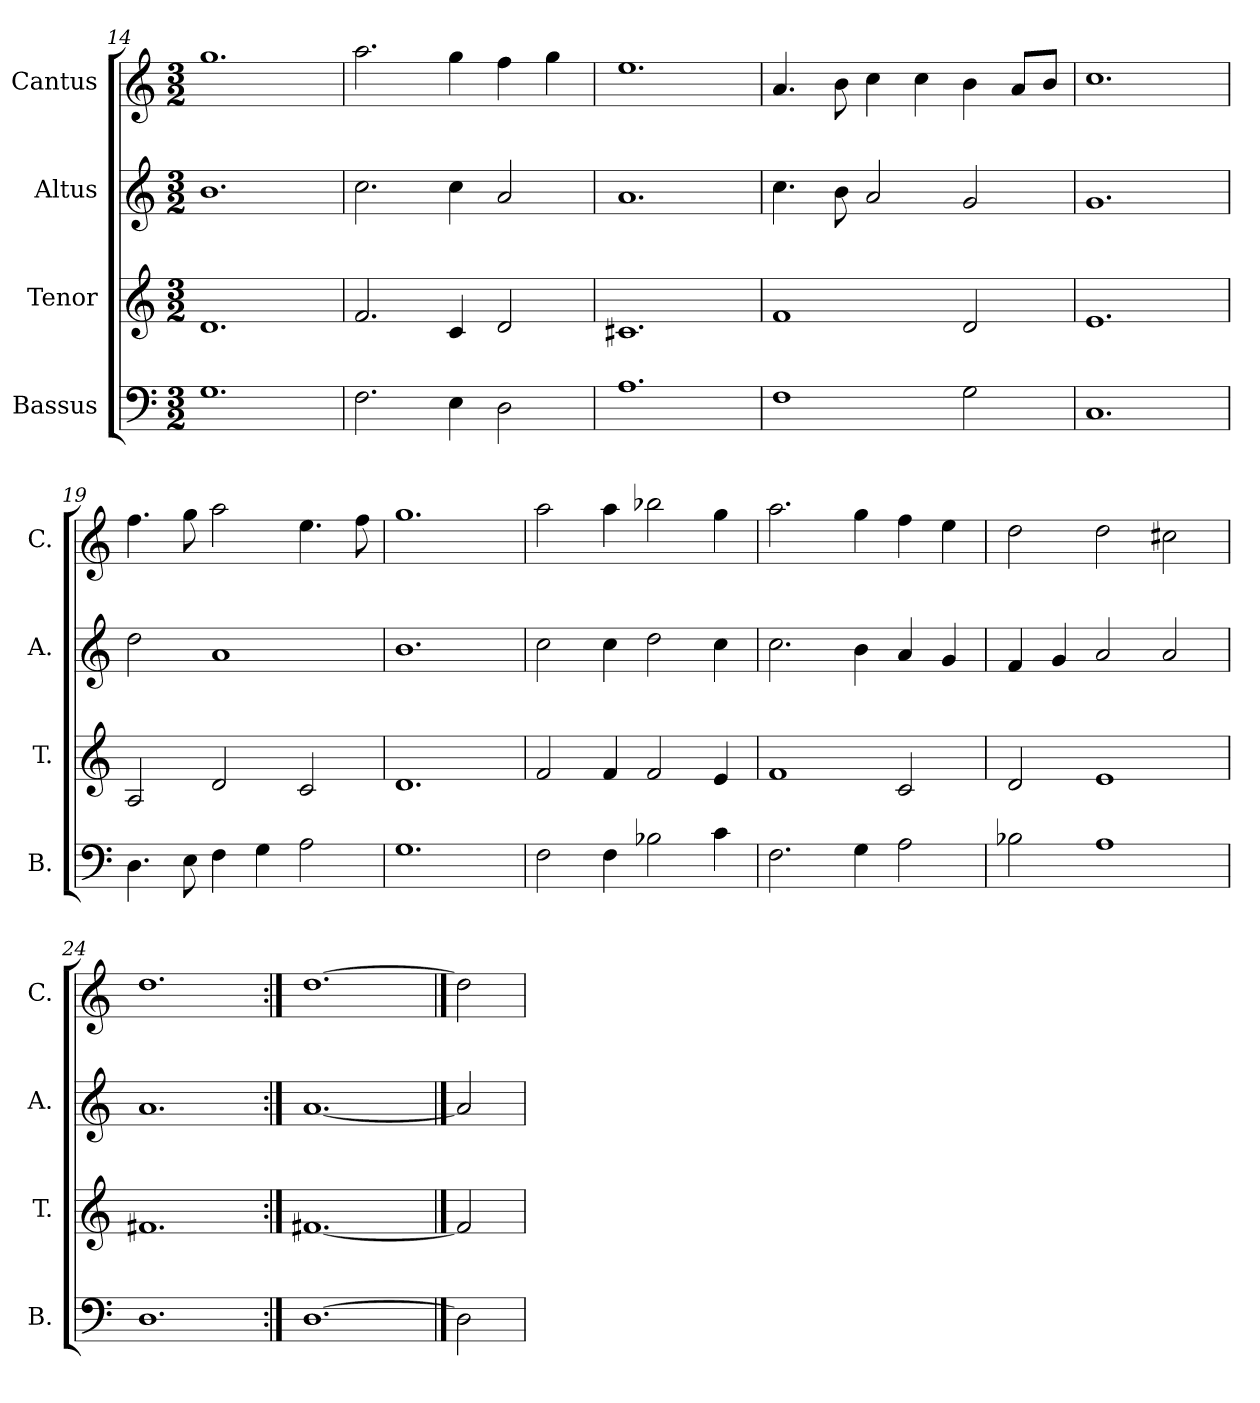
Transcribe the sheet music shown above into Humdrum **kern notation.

**kern	**kern	**kern	**kern
*part4	*part3	*part2	*part1
*staff4	*staff3	*staff2	*staff1
*I"Bassus	*I"Tenor	*I"Altus	*I"Cantus
*I'B.	*I'T.	*I'A.	*I'C.
*clefF4	*clefG2	*clefG2	*clefG2
*k[]	*k[]	*k[]	*k[]
*M3/2	*M3/2	*M3/2	*M3/2
=14	=14	=14	=14
1.G	1.d	1.b	1.gg
=15	=15	=15	=15
2.F\	2.f/	2.cc\	2.aa\
4E\	4c/	4cc\	4gg\
2D\	2d/	2a/	4ff\
.	.	.	4gg\
=16	=16	=16	=16
1.A	1.c#X	1.a	1.ee
!!LO:LB:g=z
=17	=17	=17	=17
1F	1f	4.cc\	4.a/
.	.	8b\	8b\
.	.	2a/	4cc\
.	.	.	4cc\
2G\	2d/	2g/	4b\
.	.	.	8a/L
.	.	.	8b/J
=18	=18	=18	=18
1.C	1.e	1.g	1.cc
=19	=19	=19	=19
4.D\	2A/	2dd\	4.ff\
8E\	.	.	8gg\
4F\	2d/	1a	2aa\
4G\	.	.	.
2A\	2c/	.	4.ee\
.	.	.	8ff\
=20	=20	=20	=20
1.G	1.d	1.b	1.gg
=21	=21	=21	=21
2F\	2f/	2cc\	2aa\
4F\	4f/	4cc\	4aa\
2B-X\	2f/	2dd\	2bb-X\
4c\	4e/	4cc\	4gg\
=22	=22	=22	=22
2.F\	1f	2.cc\	2.aa\
4G\	.	4b\	4gg\
2A\	2c/	4a/	4ff\
.	.	4g/	4ee\
=23	=23	=23	=23
2B-X\	2d/	4f/	2dd\
.	.	4g/	.
1A	1e	2a/	2dd\
.	.	2a/	2cc#X\
=24	=24	=24	=24
1.D	1.f#X	1.a	1.dd
=25:|!	=25:|!	=25:|!	=25:|!
[1.D	[1.f#X	[1.a	[1.dd
==26	==26	==26	==26
2D]	2f#]	2a]	2dd]
=	=	=	=
*-	*-	*-	*-
